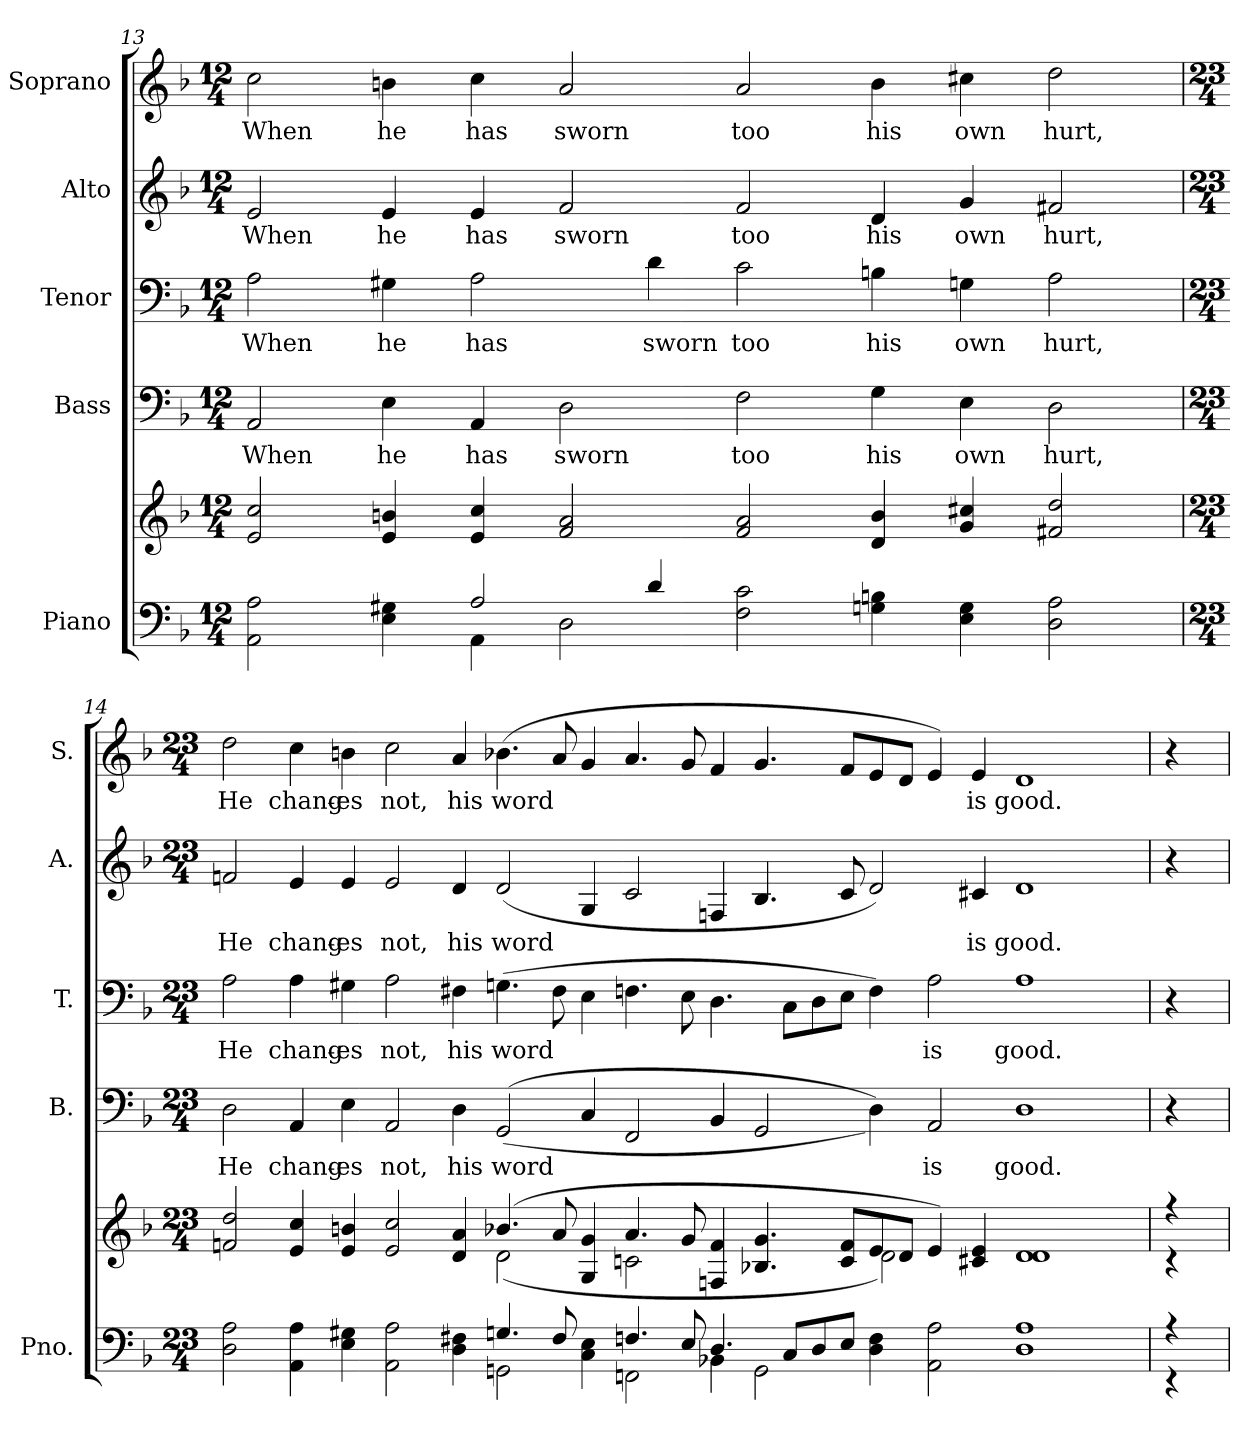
**kern	**kern	**kern	**text	**kern	**text	**kern	**text	**kern	**text
*part5	*part5	*part4	*part4	*part3	*part3	*part2	*part2	*part1	*part1
*staff6	*staff5	*staff4	*staff4	*staff3	*staff3	*staff2	*staff2	*staff1	*staff1
*I"Piano	*	*I"Bass	*	*I"Tenor	*	*I"Alto	*	*I"Soprano	*
*I'Pno.	*	*I'B.	*	*I'T.	*	*I'A.	*	*I'S.	*
*clefF4	*clefG2	*clefF4	*	*clefF4	*	*clefG2	*	*clefG2	*
*k[b-]	*k[b-]	*k[b-]	*	*k[b-]	*	*k[b-]	*	*k[b-]	*
*d:	*d:	*d:	*	*d:	*	*d:	*	*d:	*
*M12/4	*M12/4	*M12/4	*	*M12/4	*	*M12/4	*	*M12/4	*
=13	=13	=13	=13	=13	=13	=13	=13	=13	=13
*^	*	*	*	*	*	*	*	*	*
!	!	!	!	!LO:LY:b:color=#000000	!	!	!	!	!	!
!	!	!	!	!	!	!LO:LY:b:color=#000000	!	!	!	!
!	!	!	!	!	!	!	!	!LO:LY:b:color=#000000	!	!
!	!	!	!	!	!	!	!	!	!	!LO:LY:b:color=#000000
2AAi\ 2Ai	2ryy	2ei/ 2cci	2AAi/	When	2Ai\	When	2ei/	When	2cci\	When
!	!	!	!	!LO:LY:b:color=#000000	!	!	!	!	!	!
!	!	!	!	!	!	!LO:LY:b:color=#000000	!	!	!	!
!	!	!	!	!	!	!	!	!LO:LY:b:color=#000000	!	!
!	!	!	!	!	!	!	!	!	!	!LO:LY:b:color=#000000
4Ei\ 4G#Xi	4ryy	4ei/ 4bni	4Ei\	he	4G#Xi\	he	4ei/	he	4bni\	he
!	!	!	!	!LO:LY:b:color=#000000	!	!	!	!	!	!
!	!	!	!	!	!	!LO:LY:b:color=#000000	!	!	!	!
!	!	!	!	!	!	!	!	!LO:LY:b:color=#000000	!	!
!	!	!	!	!	!	!	!	!	!	!LO:LY:b:color=#000000
2Ai/	4AAi\	4ei/ 4cci	4AAi/	has	2Ai\	has	4ei/	has	4cci\	has
!	!	!	!	!LO:LY:b:color=#000000	!	!	!	!	!	!
!	!	!	!	!	!	!	!	!LO:LY:b:color=#000000	!	!
!	!	!	!	!	!	!	!	!	!	!LO:LY:b:color=#000000
.	2Di\	2fi/ 2ai	2Di\	sworn	.	.	2fi/	sworn	2ai/	sworn
!	!	!	!	!	!	!LO:LY:b:color=#000000	!	!	!	!
4di/	.	.	.	.	4di\	sworn	.	.	.	.
!	!	!	!	!LO:LY:b:color=#000000	!	!	!	!	!	!
!	!	!	!	!	!	!LO:LY:b:color=#000000	!	!	!	!
!	!	!	!	!	!	!	!	!LO:LY:b:color=#000000	!	!
!	!	!	!	!	!	!	!	!	!	!LO:LY:b:color=#000000
2Fi\ 2ci	2ryy	2fi/ 2ai	2Fi\	too	2ci\	too	2fi/	too	2ai/	too
!	!	!	!	!LO:LY:b:color=#000000	!	!	!	!	!	!
!	!	!	!	!	!	!LO:LY:b:color=#000000	!	!	!	!
!	!	!	!	!	!	!	!	!LO:LY:b:color=#000000	!	!
!	!	!	!	!	!	!	!	!	!	!LO:LY:b:color=#000000
4Gni\ 4Bni	1ryy	4di/ 4bi	4Gi\	his	4Bni\	his	4di/	his	4bi\	his
!	!	!	!	!LO:LY:b:color=#000000	!	!	!	!	!	!
!	!	!	!	!	!	!LO:LY:b:color=#000000	!	!	!	!
!	!	!	!	!	!	!	!	!LO:LY:b:color=#000000	!	!
!	!	!	!	!	!	!	!	!	!	!LO:LY:b:color=#000000
4Ei\ 4Gi	.	4gi/ 4cc#Xi	4Ei\	own	4Gni\	own	4gi/	own	4cc#Xi\	own
!	!	!	!	!LO:LY:b:color=#000000	!	!	!	!	!	!
!	!	!	!	!	!	!LO:LY:b:color=#000000	!	!	!	!
!	!	!	!	!	!	!	!	!LO:LY:b:color=#000000	!	!
!	!	!	!	!	!	!	!	!	!	!LO:LY:b:color=#000000
2Di\ 2Ai	.	2f#Xi/ 2ddi	2Di\	hurt,	2Ai\	hurt,	2f#Xi/	hurt,	2ddi\	hurt,
!!LO:PB:g=z
=14	=14	=14	=14	=14	=14	=14	=14	=14	=14	=14
*M23/4	*	*M23/4	*M23/4	*	*M23/4	*	*M23/4	*	*M23/4	*
*	*	*^	*	*	*	*	*	*	*	*
!	!	!	!	!	!LO:LY:b:color=#000000	!	!	!	!	!	!
!	!	!	!	!	!	!	!LO:LY:b:color=#000000	!	!	!	!
!	!	!	!	!	!	!	!	!	!LO:LY:b:color=#000000	!	!
!	!	!	!	!	!	!	!	!	!	!	!LO:LY:b:color=#000000
2Di\ 2Ai	1ryy	2fni/ 2ddi	1ryy	2Di\	He	2Ai\	He	2fni/	He	2ddi\	He
!	!	!	!	!	!LO:LY:b:color=#000000	!	!	!	!	!	!
!	!	!	!	!	!	!	!LO:LY:b:color=#000000	!	!	!	!
!	!	!	!	!	!	!	!	!	!LO:LY:b:color=#000000	!	!
!	!	!	!	!	!	!	!	!	!	!	!LO:LY:b:color=#000000
4AAi\ 4Ai	.	4ei/ 4cci	.	4AAi/	chang-	4Ai\	chang-	4ei/	chang-	4cci\	chang-
!	!	!	!	!	!LO:LY:b:color=#000000	!	!	!	!	!	!
!	!	!	!	!	!	!	!LO:LY:b:color=#000000	!	!	!	!
!	!	!	!	!	!	!	!	!	!LO:LY:b:color=#000000	!	!
!	!	!	!	!	!	!	!	!	!	!	!LO:LY:b:color=#000000
4Ei\ 4G#Xi	.	4ei/ 4bni	.	4Ei\	-es	4G#Xi\	-es	4ei/	-es	4bni\	-es
!	!	!	!	!	!LO:LY:b:color=#000000	!	!	!	!	!	!
!	!	!	!	!	!	!	!LO:LY:b:color=#000000	!	!	!	!
!	!	!	!	!	!	!	!	!	!LO:LY:b:color=#000000	!	!
!	!	!	!	!	!	!	!	!	!	!	!LO:LY:b:color=#000000
2AAi\ 2Ai	2ryy	2ei/ 2cci	2ryy	2AAi/	not,	2Ai\	not,	2ei/	not,	2cci\	not,
!	!	!	!	!	!LO:LY:b:color=#000000	!	!	!	!	!	!
!	!	!	!	!	!	!	!LO:LY:b:color=#000000	!	!	!	!
!	!	!	!	!	!	!	!	!	!LO:LY:b:color=#000000	!	!
!	!	!	!	!	!	!	!	!	!	!	!LO:LY:b:color=#000000
4Di\ 4F#Xi	4ryy	4di/ 4ai	4ryy	4Di\	his	4F#Xi\	his	4di/	his	4ai/	his
!	!	!	!	!	!LO:LY:b:color=#000000	!	!	!	!	!	!
!	!	!	!	!	!	!	!LO:LY:b:color=#000000	!	!	!	!
!	!	!	!	!	!	!	!	!	!LO:LY:b:color=#000000	!	!
!	!	!	!	!	!	!	!	!	!	!	!LO:LY:b:color=#000000
4.Gni/	2GGni\	(4.b-Xi/	(2di\	((2GGi/	word	(4.Gni\	word	(2di/	word	(4.b-Xi\	word
8F#i/	.	8ai/	.	.	.	8F#i\	.	.	.	8ai/	.
4Ci\ 4Ei	4ryy	4Gi/ 4gi	4ryy	4Ci/	.	4Ei\	.	4Gi/	.	4gi/	.
4.Fni/	2FFni\	4.ai/	2cni\	2FFi/	.	4.Fni\	.	2ci/	.	4.ai/	.
8Ei/	.	8gi/	.	.	.	8Ei\	.	.	.	8gi/	.
4.Di/	4BB-Xi\	4Fni/ 4fi	2ryy	4BB-i/	.	4.Di\	.	4Fni/	.	4fi/	.
.	2GGi\	4.B-Xi/ 4.gi	.	2GGi/	.	.	.	4.B-i/	.	4.gi/	.
8Ci/L	.	.	.	.	.	8Ci\L	.	.	.	.	.
8Di/	.	.	4ryy	.	.	8Di\	.	.	.	.	.
8Ei/J	.	8ci/ 8fiL	.	.	.	8Ei\J	.	8ci/	.	8fi/L	.
4Di\ 4Fi	4ryy	8ei/	2di\)	4Di\))	.	4Fi\)	.	2di/)	.	8ei/	.
.	.	8di/J	.	.	.	.	.	.	.	8di/J	.
!	!	!	!	!	!LO:LY:b:color=#000000	!	!	!	!	!	!
!	!	!	!	!	!	!	!LO:LY:b:color=#000000	!	!	!	!
2AAi\ 2Ai	1ryy	4ei/)	.	2AAi/	is	2Ai\	is	.	.	4ei/)	.
!	!	!	!	!	!	!	!	!	!LO:LY:b:color=#000000	!	!
!	!	!	!	!	!	!	!	!	!	!	!LO:LY:b:color=#000000
.	.	4c#Xi/ 4ei	4ryy	.	.	.	.	4c#Xi/	is	4ei/	is
!	!	!	!	!	!LO:LY:b:color=#000000	!	!	!	!	!	!
!	!	!	!	!	!	!	!LO:LY:b:color=#000000	!	!	!	!
!	!	!	!	!	!	!	!	!	!LO:LY:b:color=#000000	!	!
!	!	!	!	!	!	!	!	!	!	!	!LO:LY:b:color=#000000
1Di 1Ai	.	1di 1di	2ryy	1Di	good.	1Ai	good.	1di	good.	1di	good.
.	2ryy	.	2ryy	.	.	.	.	.	.	.	.
=15	=15	=15	=15	=15	=15	=15	=15	=15	=15	=15	=15
4r	4r	4r	4r	4r	.	4r	.	4r	.	4r	.
*v	*v	*	*	*	*	*	*	*	*	*	*
*	*v	*v	*	*	*	*	*	*	*	*
=	=	=	=	=	=	=	=	=	=
*-	*-	*-	*-	*-	*-	*-	*-	*-	*-
